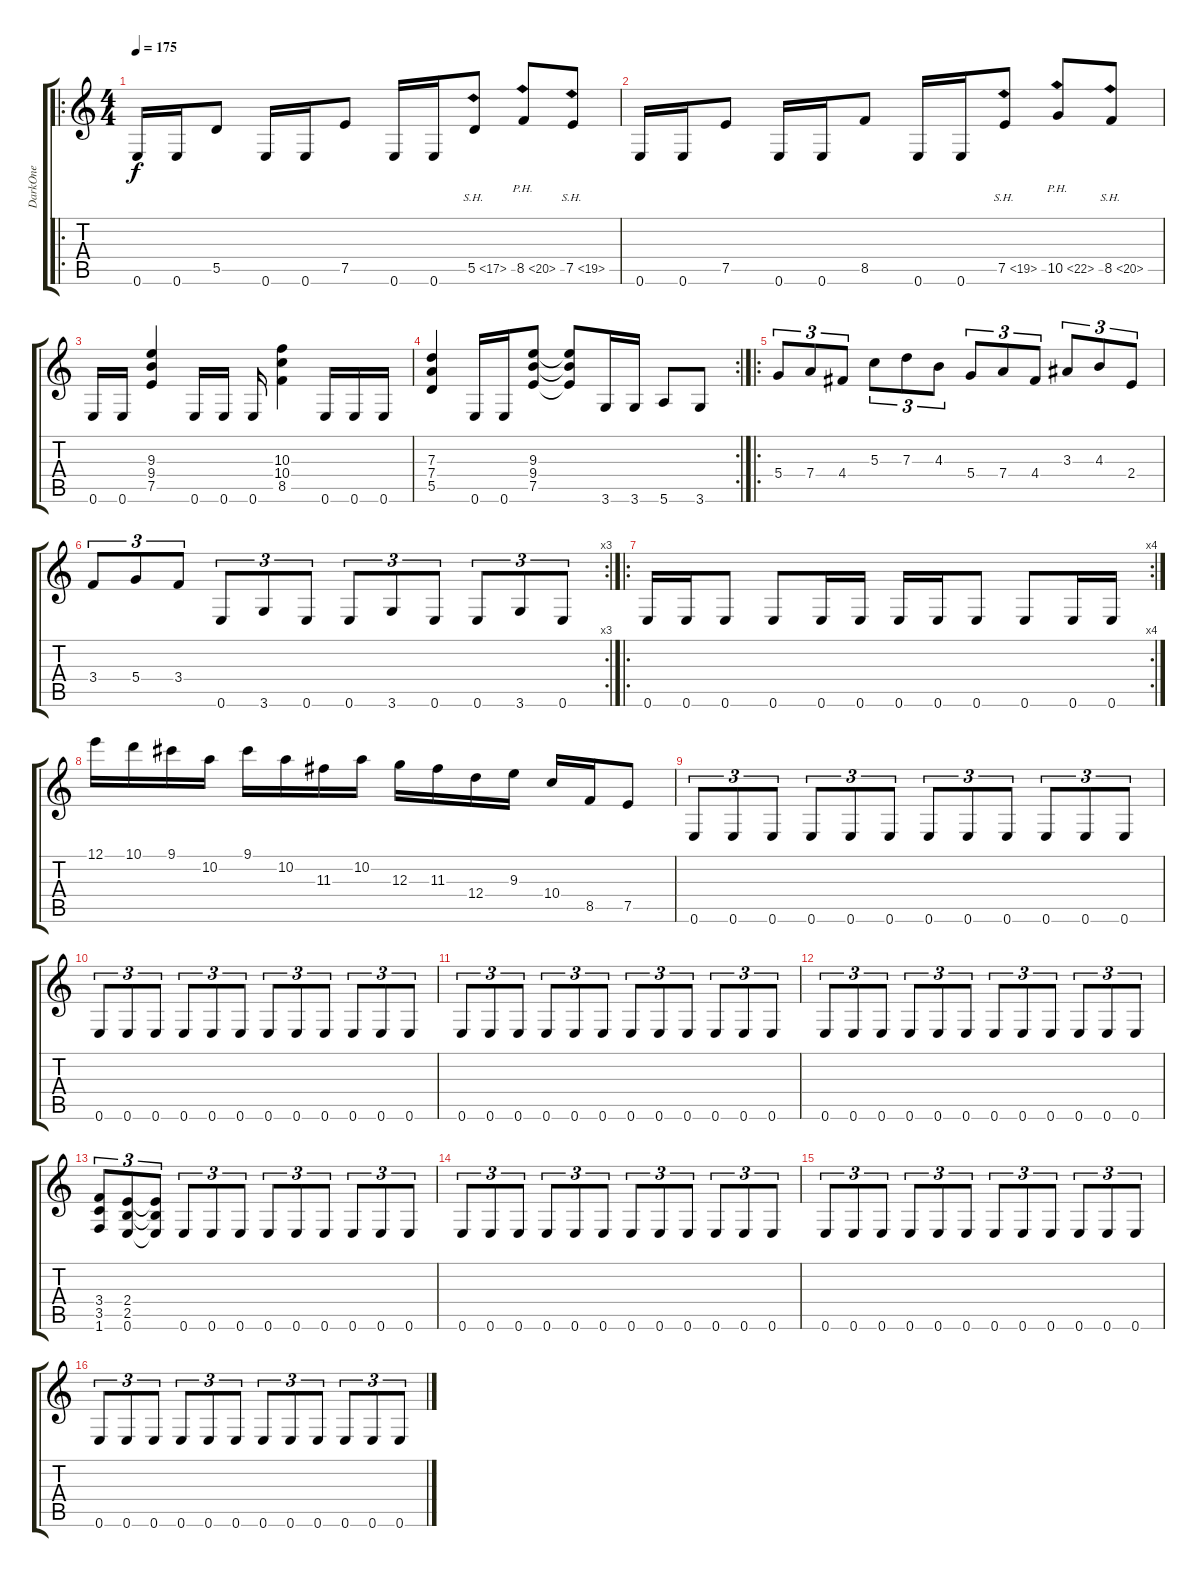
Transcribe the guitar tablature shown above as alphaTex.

\track ("DarkOne" "DarkOne") {instrument distortionguitar}
\staff {score tabs}
\tuning (E4 B3 G3 D3 A2 E2) {hide}
\ro
\ts (4 4)
\tempo 175
\clef g2
\ks c
0.6.16{dy f} 0.6.16 5.5.8 0.6.16 0.6.16 7.5.8 0.6.16 0.6.16 5.5{sh 12}.8 8.5{ph 12}.8 7.5{sh 12}.8 |
0.6.16 0.6.16 7.5.8 0.6.16 0.6.16 8.5.8 0.6.16 0.6.16 7.5{sh 12}.8 10.5{ph 12}.8 8.5{sh 12}.8 |
0.6.16 0.6.16 (9.3 9.4 7.5).4 0.6.16 0.6.16 0.6.16 (10.3 10.4 8.5).4 0.6.16 0.6.16 0.6.16 |
\rc 2
(7.3 7.4 5.5).4 0.6.16 0.6.16 (9.3 9.4 7.5).8 (9.3{t} 9.4{t} 7.5{t}).8 3.6.16 3.6.16 5.6.8 3.6.8 |
\ro
5.4.8{tu (3 2)} 7.4.8{tu (3 2)} 4.4.8{tu (3 2)} 5.3.8{tu (3 2)} 7.3.8{tu (3 2)} 4.3.8{tu (3 2)} 5.4.8{tu (3 2)} 7.4.8{tu (3 2)} 4.4.8{tu (3 2)} 3.3.8{tu (3 2)} 4.3.8{tu (3 2)} 2.4.8{tu (3 2)} |
\rc 3
3.4.8{tu (3 2)} 5.4.8{tu (3 2)} 3.4.8{tu (3 2)} 0.6.8{tu (3 2)} 3.6.8{tu (3 2)} 0.6.8{tu (3 2)} 0.6.8{tu (3 2)} 3.6.8{tu (3 2)} 0.6.8{tu (3 2)} 0.6.8{tu (3 2)} 3.6.8{tu (3 2)} 0.6.8{tu (3 2)} |
\ro
\rc 4
0.6.16 0.6.16 0.6.8 0.6.8 0.6.16 0.6.16 0.6.16 0.6.16 0.6.8 0.6.8 0.6.16 0.6.16 |
12.1.16 10.1.16 9.1.16 10.2.16 9.1.16 10.2.16 11.3.16 10.2.16 12.3.16 11.3.16 12.4.16 9.3.16 10.4.16 8.5.16 7.5.8 |
0.6.8{tu (3 2)} 0.6.8{tu (3 2)} 0.6.8{tu (3 2)} 0.6.8{tu (3 2)} 0.6.8{tu (3 2)} 0.6.8{tu (3 2)} 0.6.8{tu (3 2)} 0.6.8{tu (3 2)} 0.6.8{tu (3 2)} 0.6.8{tu (3 2)} 0.6.8{tu (3 2)} 0.6.8{tu (3 2)} |
0.6.8{tu (3 2)} 0.6.8{tu (3 2)} 0.6.8{tu (3 2)} 0.6.8{tu (3 2)} 0.6.8{tu (3 2)} 0.6.8{tu (3 2)} 0.6.8{tu (3 2)} 0.6.8{tu (3 2)} 0.6.8{tu (3 2)} 0.6.8{tu (3 2)} 0.6.8{tu (3 2)} 0.6.8{tu (3 2)} |
0.6.8{tu (3 2)} 0.6.8{tu (3 2)} 0.6.8{tu (3 2)} 0.6.8{tu (3 2)} 0.6.8{tu (3 2)} 0.6.8{tu (3 2)} 0.6.8{tu (3 2)} 0.6.8{tu (3 2)} 0.6.8{tu (3 2)} 0.6.8{tu (3 2)} 0.6.8{tu (3 2)} 0.6.8{tu (3 2)} |
0.6.8{tu (3 2)} 0.6.8{tu (3 2)} 0.6.8{tu (3 2)} 0.6.8{tu (3 2)} 0.6.8{tu (3 2)} 0.6.8{tu (3 2)} 0.6.8{tu (3 2)} 0.6.8{tu (3 2)} 0.6.8{tu (3 2)} 0.6.8{tu (3 2)} 0.6.8{tu (3 2)} 0.6.8{tu (3 2)} |
(3.4 3.5 1.6).8{tu (3 2)} (2.4 2.5 0.6).8{tu (3 2)} (2.4{t} 2.5{t} 0.6{t}).8{tu (3 2)} 0.6.8{tu (3 2)} 0.6.8{tu (3 2)} 0.6.8{tu (3 2)} 0.6.8{tu (3 2)} 0.6.8{tu (3 2)} 0.6.8{tu (3 2)} 0.6.8{tu (3 2)} 0.6.8{tu (3 2)} 0.6.8{tu (3 2)} |
0.6.8{tu (3 2)} 0.6.8{tu (3 2)} 0.6.8{tu (3 2)} 0.6.8{tu (3 2)} 0.6.8{tu (3 2)} 0.6.8{tu (3 2)} 0.6.8{tu (3 2)} 0.6.8{tu (3 2)} 0.6.8{tu (3 2)} 0.6.8{tu (3 2)} 0.6.8{tu (3 2)} 0.6.8{tu (3 2)} |
0.6.8{tu (3 2)} 0.6.8{tu (3 2)} 0.6.8{tu (3 2)} 0.6.8{tu (3 2)} 0.6.8{tu (3 2)} 0.6.8{tu (3 2)} 0.6.8{tu (3 2)} 0.6.8{tu (3 2)} 0.6.8{tu (3 2)} 0.6.8{tu (3 2)} 0.6.8{tu (3 2)} 0.6.8{tu (3 2)} |
0.6.8{tu (3 2)} 0.6.8{tu (3 2)} 0.6.8{tu (3 2)} 0.6.8{tu (3 2)} 0.6.8{tu (3 2)} 0.6.8{tu (3 2)} 0.6.8{tu (3 2)} 0.6.8{tu (3 2)} 0.6.8{tu (3 2)} 0.6.8{tu (3 2)} 0.6.8{tu (3 2)} 0.6.8{tu (3 2)}
